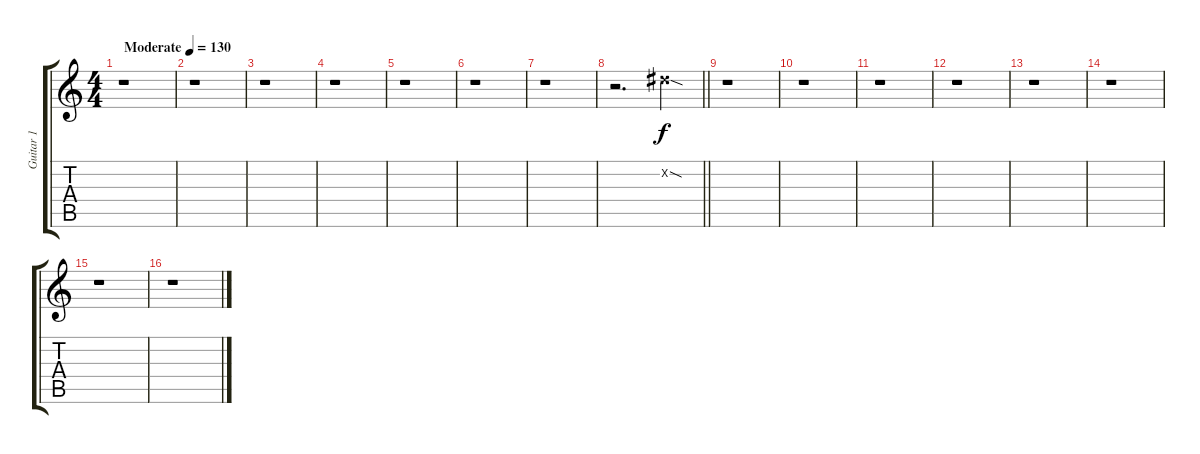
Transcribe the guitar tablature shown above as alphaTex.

\track ("Guitar 1" "Guitar 1") {instrument overdrivenguitar}
\staff {score tabs}
\tuning (Eb4 Bb3 Gb3 Db3 Ab2 Eb2) {hide}
\ts (4 4)
\tempo (130 "Moderate")
\clef g2
\ks c
r.1{dy f instrument overdrivenguitar} |
r.1 |
r.1 |
r.1 |
r.1 |
r.1 |
r.1 |
\barLineRight lightlight
r.2{d} 5.2{sod x}.4 |
r.1 |
r.1 |
r.1 |
r.1 |
r.1 |
r.1 |
r.1 |
r.1
